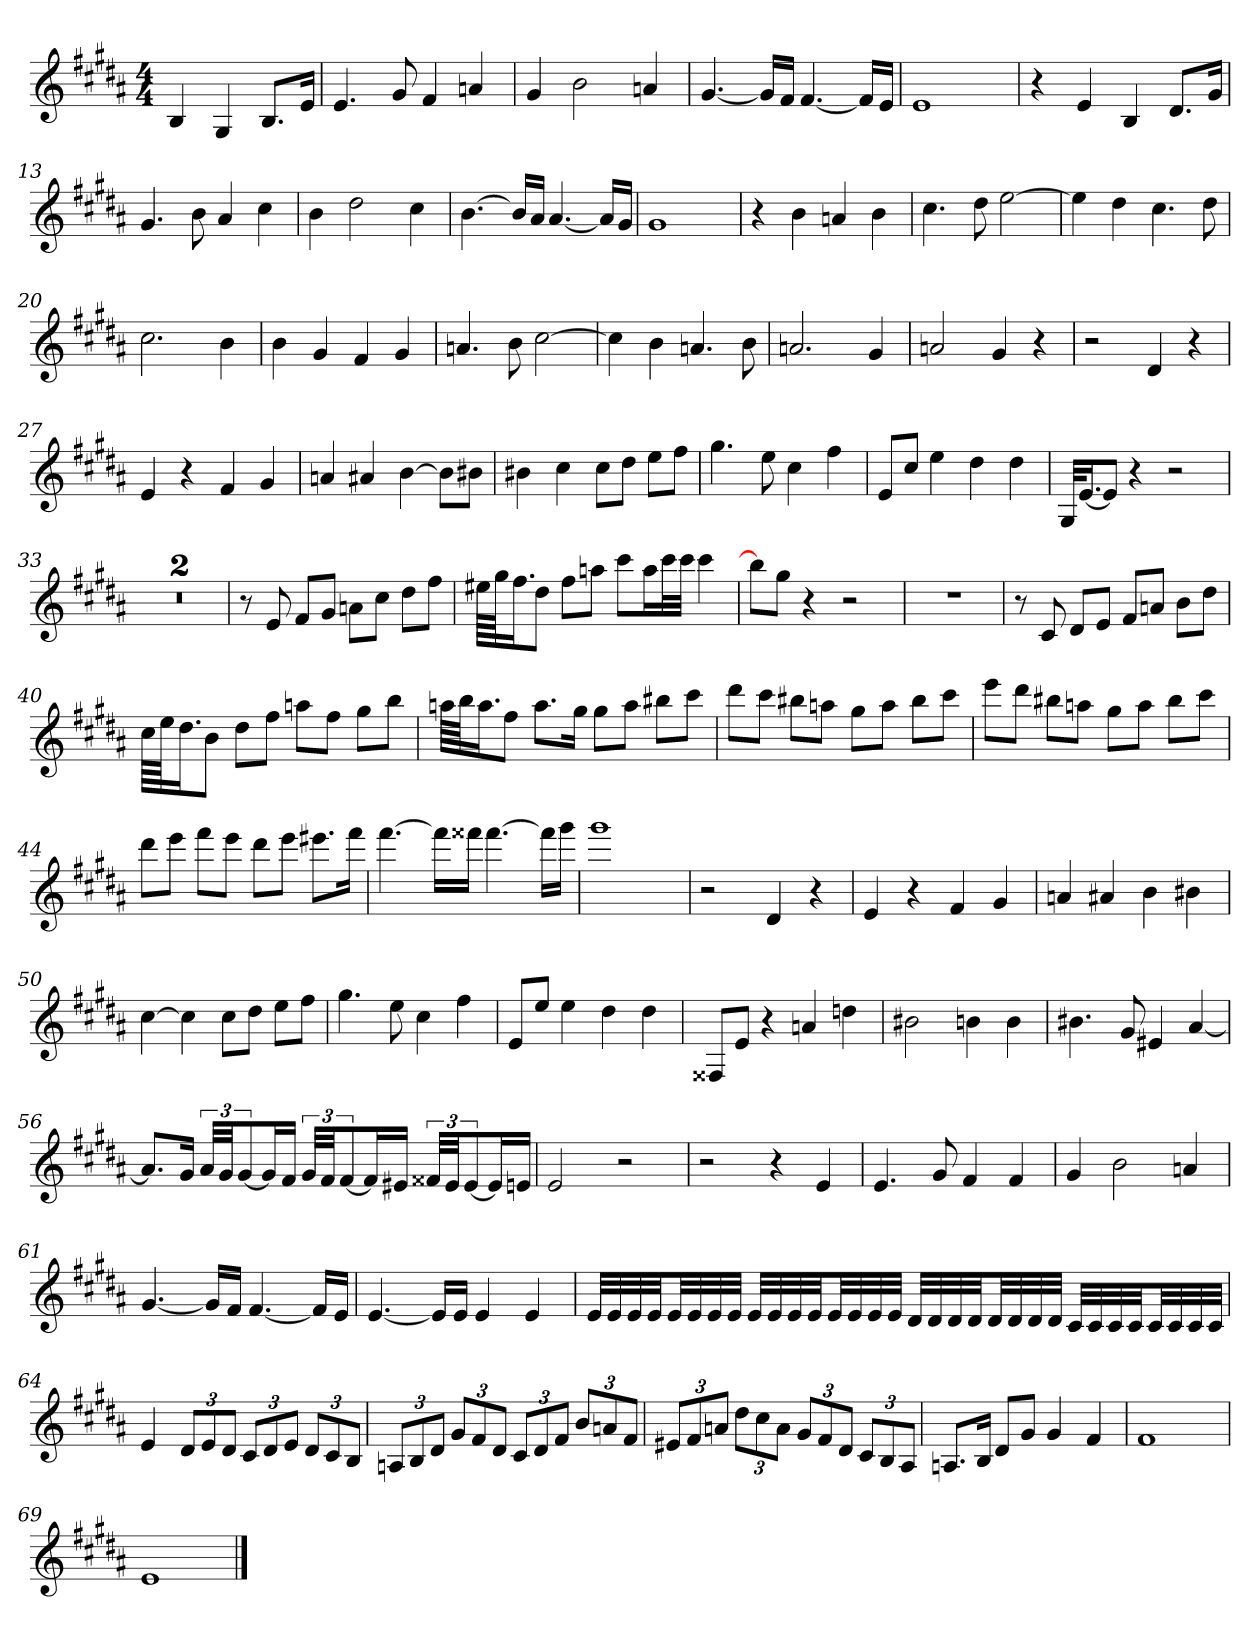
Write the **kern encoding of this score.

**kern
*part1
*staff1
*clefG2
*k[f#c#g#d#a#]
*B:
*M4/4
=
4B
4G#
8.B/L
16e/Jk
=8
4.e
8g#
4f#
4an
=9
4g#
2b
4an
=10
[4.g#
16g#/LL]
16f#/JJ
[4.f#
16f#/LL]
16e/JJ
=11
1e
=12
4r
4e
4B
8.d#/L
16g#/Jk
=13
4.g#
8b
4a#
4cc#
=14
4b
2dd#
4cc#
=15
[4.b
16b/LL]
16a#/JJ
[4.a#
16a#/LL]
16g#/JJ
=16
1g#
=17
4r
4b
4an
4b
=18
4.cc#
8dd#
[2ee
=19
4ee]
4dd#
4.cc#
8dd#
=20
2.cc#
4b
=21
4b
4g#
4f#
4g#
=22
4.an
8b
[2cc#
=23
4cc#]
4b
4.an
8b
=24
2.an
4g#
=25
2an
4g#
4r
=26
2r
4d#
4r
=27
4e
4r
4f#
4g#
=28
4an
4a#X
[4b
8b\L]
8b#X\J
=29
4b#X
4cc#
8cc#\L
8dd#\J
8ee\L
8ff#\J
=30
4.gg#
8ee
4cc#
4ff#
=31
8e/L
8cc#/J
4ee
4dd#
4dd#
=32
32G#/KLL
[16.e/J
8e/J]
4r
2r
=33
1r
=34
1r
=35
8r
8e
8f#/L
8g#/J
8an\L
8cc#\J
8dd#\L
8ff#\J
=36
64ee#X\LLLL
64gg#\JJ
16.ff#\J
8dd#\J
8ff#\L
8aan\J
8ccc#\L
16aa\L
32ccc#\L
32ccc#\JJJ
4ccc#
=37
8bb\L]
8gg#\J
4r
2r
=38
1r
=39
8r
8c#
8d#/L
8e/J
8f#/L
8an/J
8b\L
8dd#\J
=40
64cc#\LLLL
64ee\JJ
16.dd#\J
8b\J
8dd#\L
8ff#\J
8aan\L
8ff#\J
8gg#\L
8bb\J
=41
64aan\LLLL
64bb\JJ
16.aa\J
8ff#\J
8.aa\L
16gg#\Jk
8gg#\L
8aa\J
8bb#X\L
8ccc#\J
=42
8ddd#\L
8ccc#\J
8bb#X\L
8aan\J
8gg#\L
8aa\J
8bb#\L
8ccc#\J
=43
8eee\L
8ddd#\J
8bb#X\L
8aan\J
8gg#\L
8aa\J
8bb#\L
8ccc#\J
=44
8ddd#\L
8eee\J
8fff#\L
8eee\J
8ddd#\L
8eee\J
8.eee#X\L
16fff#\Jk
=45
[4.fff#
16fff#\LL]
16fff##X\JJ
[4.fff##
16fff##\LL]
16ggg#\JJ
=46
1ggg#
=47
2r
4d#
4r
=48
4e
4r
4f#
4g#
=49
4an
4a#X
4b
4b#X
=50
[4cc#
4cc#]
8cc#\L
8dd#\J
8ee\L
8ff#\J
=51
4.gg#
8ee
4cc#
4ff#
=52
8e/L
8ee/J
4ee
4dd#
4dd#
=53
8F##X/L
8e/J
4r
4an
4ddn
=54
2b#X
4bn
4b
=55
4.b#X
8g#
4e#X
[4a#
=56
8.a#/L]
16g#/Jk
48a#/LLL
48g#/JJ
[12g#/
16g#/L]
16f#/JJ
48g#/LLL
48f#/JJ
[12f#/
16f#/L]
16e#X/JJ
48f##X/LLL
48e#/JJ
[12e#/
16e#/L]
16en/JJ
=57
2e
2r
=58
2r
4r
4e
=59
4.e
8g#
4f#
4f#
=60
4g#
2b
4an
=61
[4.g#
16g#/LL]
16f#/JJ
[4.f#
16f#/LL]
16e/JJ
=62
[4.e
16e/LL]
16e/JJ
4e
4e
=63
32e/LLL
32e/
32e/
32e/JJ
32e/LL
32e/
32e/
32e/JJJ
32e/LLL
32e/
32e/
32e/JJ
32e/LL
32e/
32e/
32e/JJJ
32d#/LLL
32d#/
32d#/
32d#/JJ
32d#/LL
32d#/
32d#/
32d#/JJJ
32c#/LLL
32c#/
32c#/
32c#/JJ
32c#/LL
32c#/
32c#/
32c#/JJJ
=64
4e
12d#/L
12e/
12d#/J
12c#/L
12d#/
12e/J
12d#/L
12c#/
12B/J
=65
12An/L
12B/
12d#/J
12g#/L
12f#/
12d#/J
12c#/L
12d#/
12f#/J
12b/L
12an/
12f#/J
=66
12e#X/L
12f#/
12an/J
12dd#\L
12cc#\
12a\J
12g#/L
12f#/
12d#/J
12c#/L
12B/
12A#/J
=67
8.An/L
16B/Jk
8d#/L
8g#/J
4g#
4f#
=68
1f#
=69
1e
==
*-
